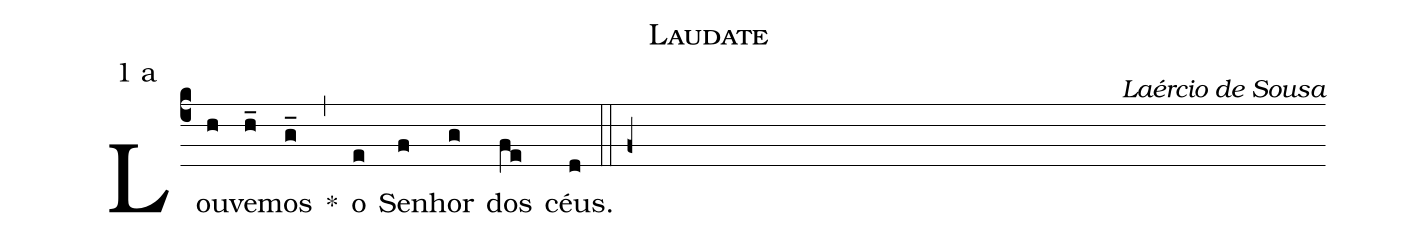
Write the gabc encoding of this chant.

name: Laudate;
mode: 1;
mode-differentia: a;
commentary: Laércio de Sousa;
%%
(c4)

Lou(h)ve(h_)mos(g_) *(,) o(e) Se(f)nhor(g) dos(fe) céus.(d)

(::f+)
